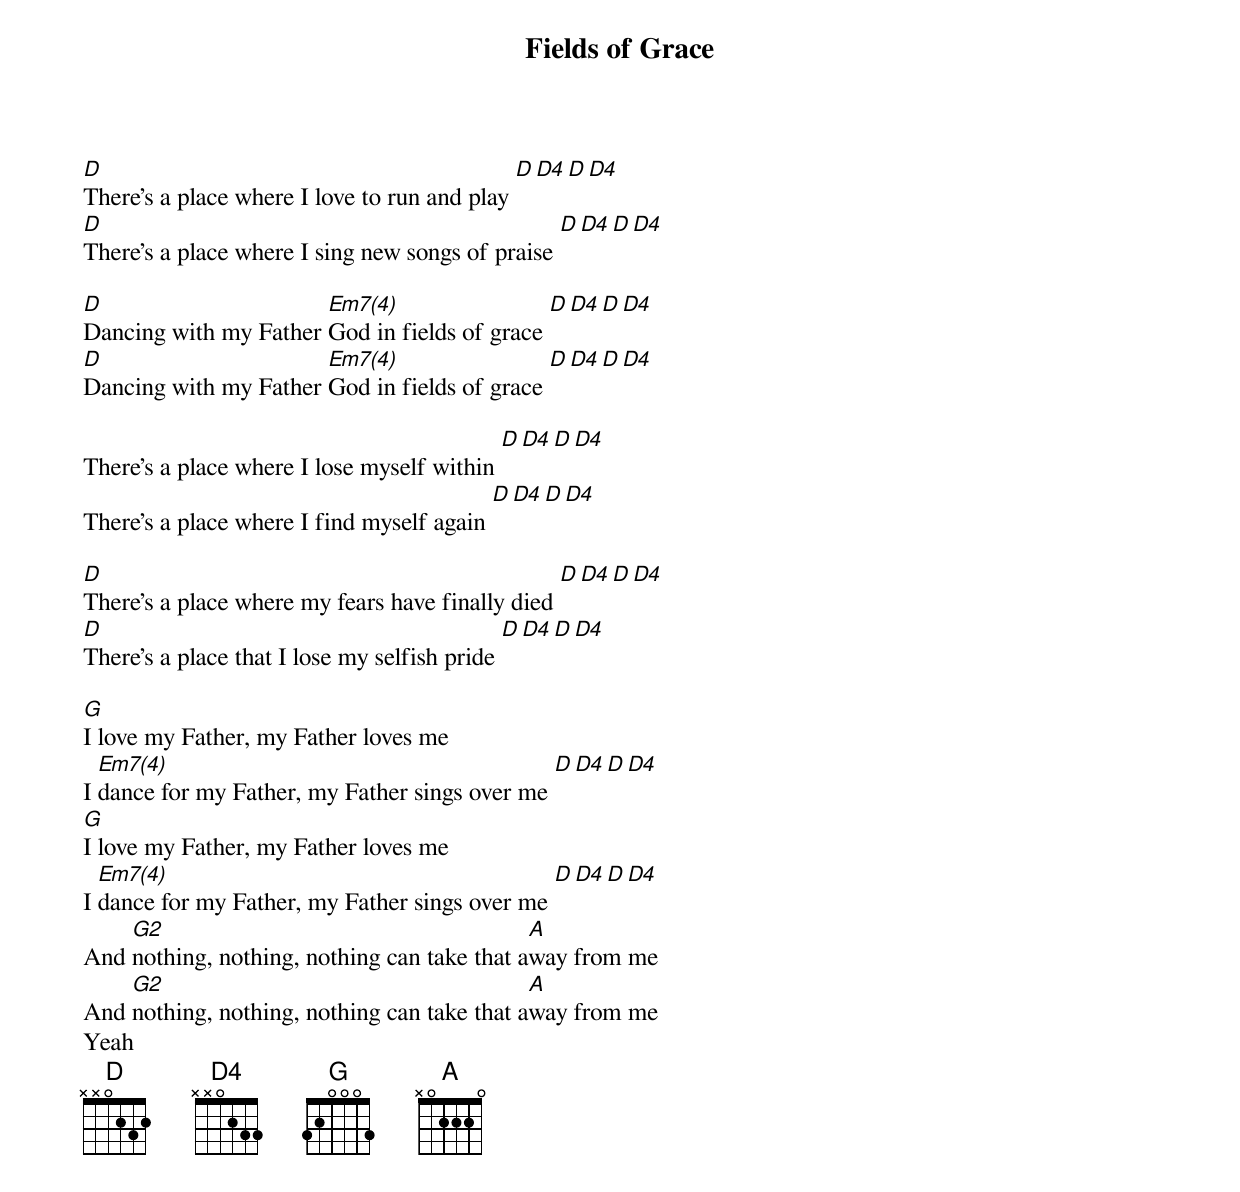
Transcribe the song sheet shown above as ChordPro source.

{title: Fields of Grace}
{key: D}
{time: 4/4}
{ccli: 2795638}
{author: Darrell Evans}
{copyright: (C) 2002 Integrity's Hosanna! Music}

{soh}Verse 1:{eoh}
[D]There's a place where I love to run and play [D][D4][D][D4]
[D]There's a place where I sing new songs of praise [D][D4][D][D4]

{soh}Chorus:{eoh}
[D]Dancing with my Father [Em7(4)]God in fields of grace [D][D4][D][D4]
[D]Dancing with my Father [Em7(4)]God in fields of grace [D][D4][D][D4]

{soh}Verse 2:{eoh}
There's a place where I lose myself within [D][D4][D][D4]
There's a place where I find myself again [D][D4][D][D4]

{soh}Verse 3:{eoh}
[D]There's a place where my fears have finally died [D][D4][D][D4]
[D]There's a place that I lose my selfish pride [D][D4][D][D4]

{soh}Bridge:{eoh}
[G]I love my Father, my Father loves me
I [Em7(4)]dance for my Father, my Father sings over me [D][D4][D][D4]
[G]I love my Father, my Father loves me
I [Em7(4)]dance for my Father, my Father sings over me [D][D4][D][D4]
And [G2]nothing, nothing, nothing can take that a[A]way from me
And [G2]nothing, nothing, nothing can take that a[A]way from me
Yeah
